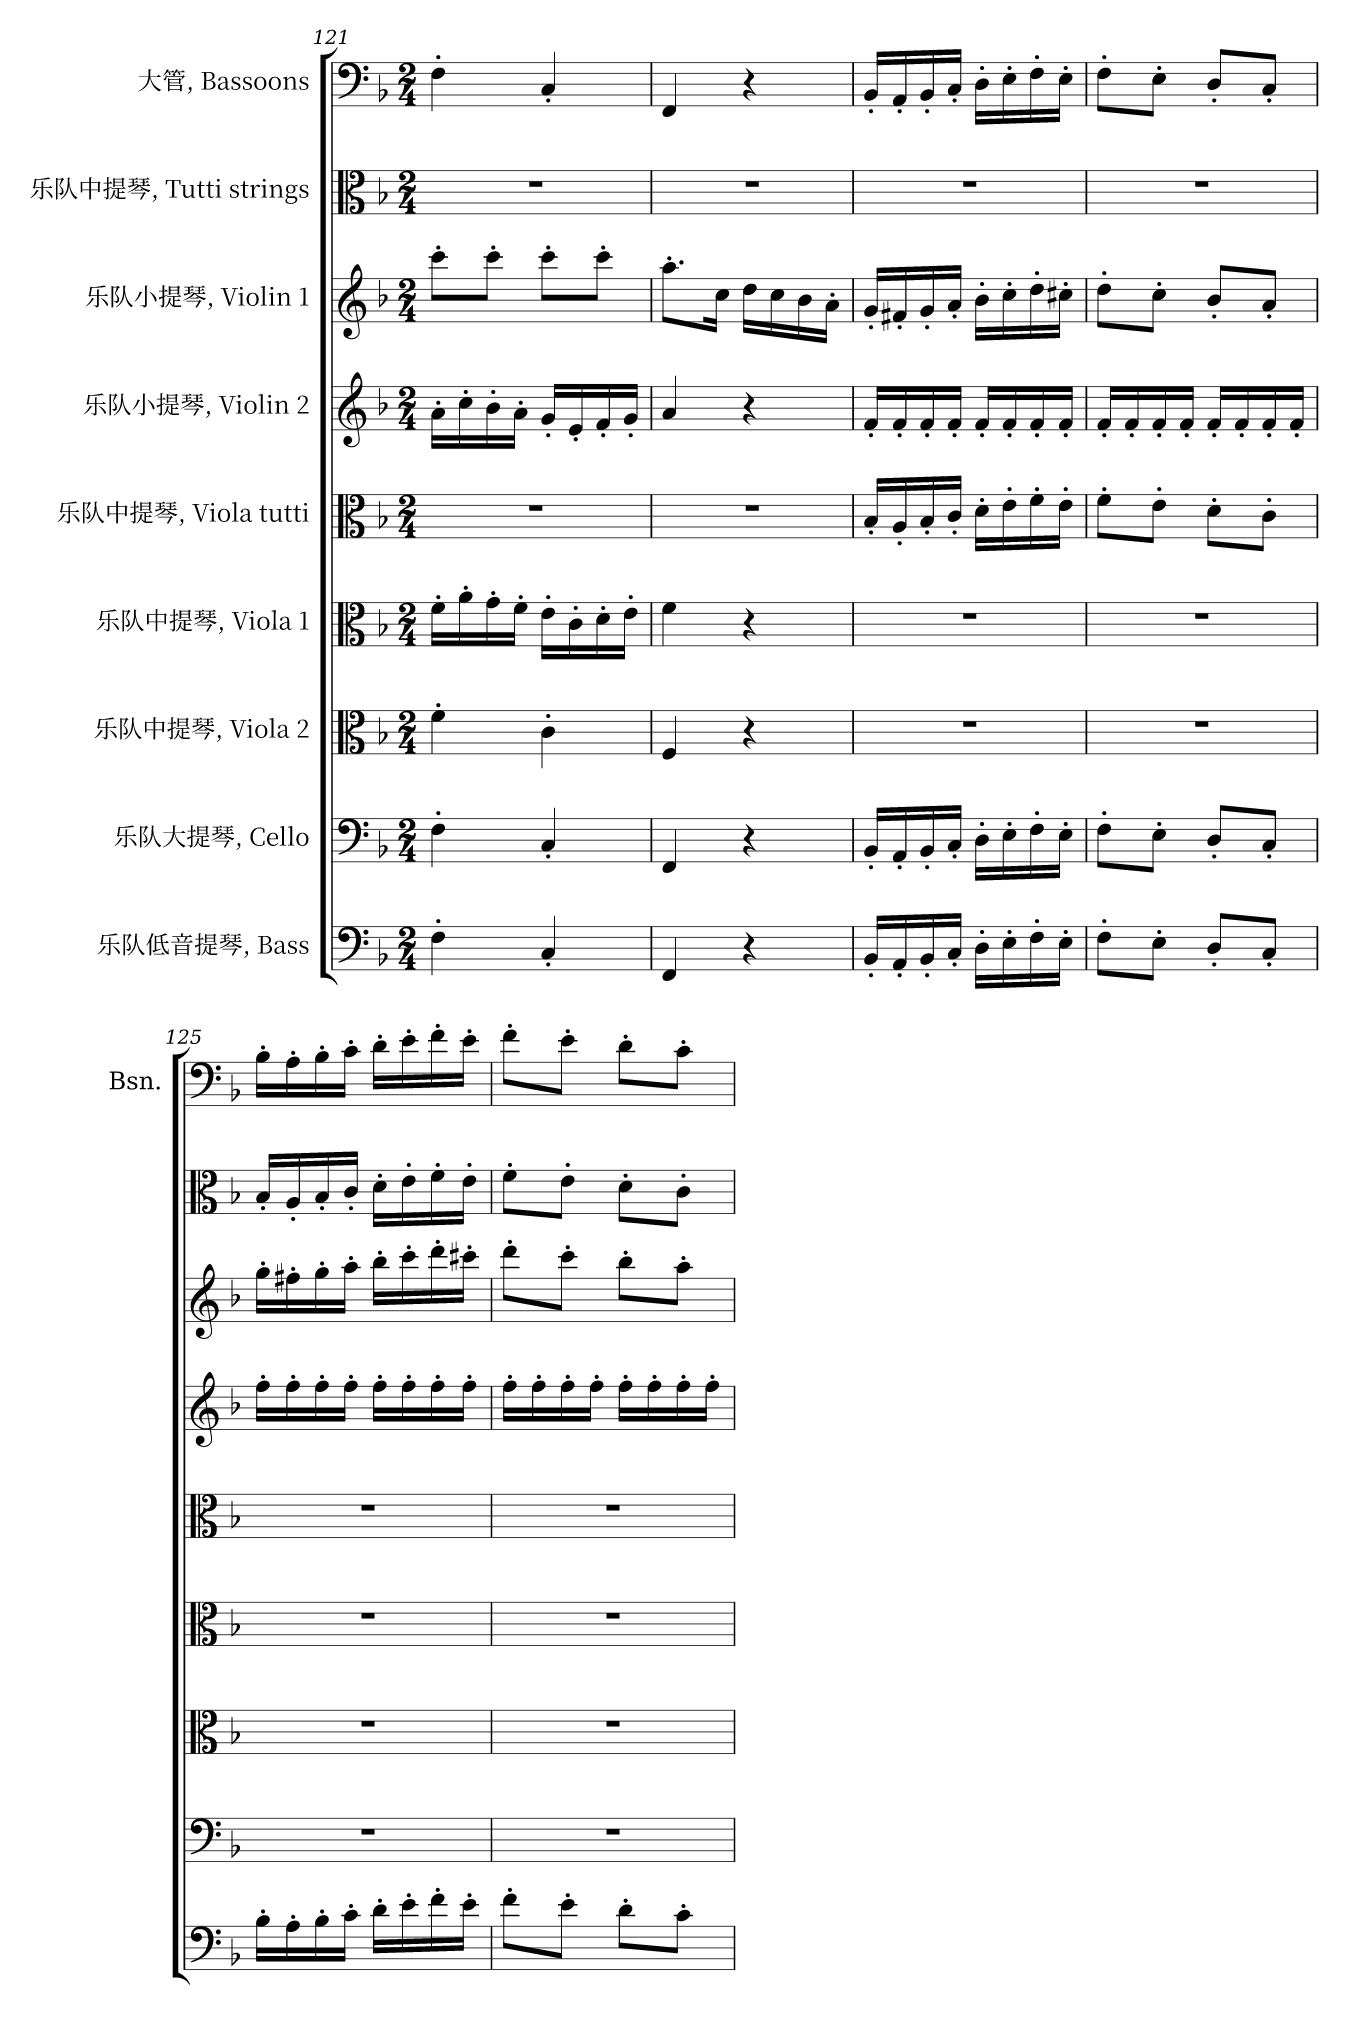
**kern	**kern	**kern	**kern	**kern	**kern	**kern	**kern	**kern
*part9	*part8	*part7	*part6	*part5	*part4	*part3	*part2	*part1
*staff9	*staff8	*staff7	*staff6	*staff5	*staff4	*staff3	*staff2	*staff1
*I"乐队低音提琴, Bass	*I"乐队大提琴, Cello	*I"乐队中提琴, Viola 2	*I"乐队中提琴, Viola 1	*I"乐队中提琴, Viola tutti	*I"乐队小提琴, Violin 2	*I"乐队小提琴, Violin 1	*I"乐队中提琴, Tutti strings	*I"大管, Bassoons
*	*	*	*	*	*	*	*	*I'Bsn.
*clefF4	*clefF4	*clefC3	*clefC3	*clefC3	*clefG2	*clefG2	*clefC3	*clefF4
*ITrd7c12	*	*	*	*	*	*	*	*
*k[b-]	*k[b-]	*k[b-]	*k[b-]	*k[b-]	*k[b-]	*k[b-]	*k[b-]	*k[b-]
*M2/4	*M2/4	*M2/4	*M2/4	*M2/4	*M2/4	*M2/4	*M2/4	*M2/4
=121	=121	=121	=121	=121	=121	=121	=121	=121
4FF'\	4F'\	4f'\	16f'\LL	2r	16a'\LL	8ccc'\L	2r	4F'\
.	.	.	16a'\	.	16cc'\	.	.	.
.	.	.	16g'\	.	16b-'\	8ccc'\J	.	.
.	.	.	16f'\JJ	.	16a'\JJ	.	.	.
4CC'/	4C'/	4c'\	16e'\LL	.	16g'/LL	8ccc'\L	.	4C'/
.	.	.	16c'\	.	16e'/	.	.	.
.	.	.	16d'\	.	16f'/	8ccc'\J	.	.
.	.	.	16e'\JJ	.	16g'/JJ	.	.	.
=122	=122	=122	=122	=122	=122	=122	=122	=122
*	*	*	*	*	*	*	*	*MM50
4FFF/	4FF/	4F/	4f\	2r	4a/	8.aa'\L	2r	4FF/
.	.	.	.	.	.	16cc\Jk	.	.
4r	4r	4r	4r	.	4r	16dd\LL	.	4r
.	.	.	.	.	.	16cc\	.	.
.	.	.	.	.	.	16b-\	.	.
.	.	.	.	.	.	16a'\JJ	.	.
=123	=123	=123	=123	=123	=123	=123	=123	=123
*	*	*	*	*	*	*	*	*MM51
16BBB-'/LL	16BB-'/LL	2r	2r	16B-'/LL	16f'/LL	16g'/LL	2r	16BB-'/LL
16AAA'/	16AA'/	.	.	16A'/	16f'/	16f#X'/	.	16AA'/
16BBB-'/	16BB-'/	.	.	16B-'/	16f'/	16g'/	.	16BB-'/
16CC'/JJ	16C'/JJ	.	.	16c'/JJ	16f'/JJ	16a'/JJ	.	16C'/JJ
16DD'\LL	16D'\LL	.	.	16d'\LL	16f'/LL	16b-'\LL	.	16D'\LL
16EE'\	16E'\	.	.	16e'\	16f'/	16cc'\	.	16E'\
16FF'\	16F'\	.	.	16f'\	16f'/	16dd'\	.	16F'\
*	*	*	*	*	*	*	*	*MM50
16EE'\JJ	16E'\JJ	.	.	16e'\JJ	16f'/JJ	16cc#X'\JJ	.	16E'\JJ
!!LO:PB:g=z
=124	=124	=124	=124	=124	=124	=124	=124	=124
*	*	*	*	*	*	*	*	*MM52
8FF'\L	8F'\L	2r	2r	8f'\L	16f'/LL	8dd'\L	2r	8F'\L
.	.	.	.	.	16f'/	.	.	.
8EE'\J	8E'\J	.	.	8e'\J	16f'/	8cc'\J	.	8E'\J
.	.	.	.	.	16f'/JJ	.	.	.
8DD'/L	8D'/L	.	.	8d'\L	16f'/LL	8b-'/L	.	8D'/L
.	.	.	.	.	16f'/	.	.	.
8CC'/J	8C'/J	.	.	8c'\J	16f'/	8a'/J	.	8C'/J
.	.	.	.	.	16f'/JJ	.	.	.
=125	=125	=125	=125	=125	=125	=125	=125	=125
*	*	*	*	*	*	*	*	*MM51
16BB-'\LL	2r	2r	2r	2r	16ff'\LL	16gg'\LL	16B-'/LL	16B-'\LL
16AA'\	.	.	.	.	16ff'\	16ff#X'\	16A'/	16A'\
16BB-'\	.	.	.	.	16ff'\	16gg'\	16B-'/	16B-'\
16C'\JJ	.	.	.	.	16ff'\JJ	16aa'\JJ	16c'/JJ	16c'\JJ
16D'\LL	.	.	.	.	16ff'\LL	16bb-'\LL	16d'\LL	16d'\LL
16E'\	.	.	.	.	16ff'\	16ccc'\	16e'\	16e'\
16F'\	.	.	.	.	16ff'\	16ddd'\	16f'\	16f'\
*	*	*	*	*	*	*	*	*MM50
16E'\JJ	.	.	.	.	16ff'\JJ	16ccc#X'\JJ	16e'\JJ	16e'\JJ
=126	=126	=126	=126	=126	=126	=126	=126	=126
*	*	*	*	*	*	*	*	*MM52
8F'\L	2r	2r	2r	2r	16ff'\LL	8ddd'\L	8f'\L	8f'\L
.	.	.	.	.	16ff'\	.	.	.
8E'\J	.	.	.	.	16ff'\	8ccc'\J	8e'\J	8e'\J
.	.	.	.	.	16ff'\JJ	.	.	.
8D'\L	.	.	.	.	16ff'\LL	8bb-'\L	8d'\L	8d'\L
.	.	.	.	.	16ff'\	.	.	.
8C'\J	.	.	.	.	16ff'\	8aa'\J	8c'\J	8c'\J
.	.	.	.	.	16ff'\JJ	.	.	.
=	=	=	=	=	=	=	=	=
*-	*-	*-	*-	*-	*-	*-	*-	*-
